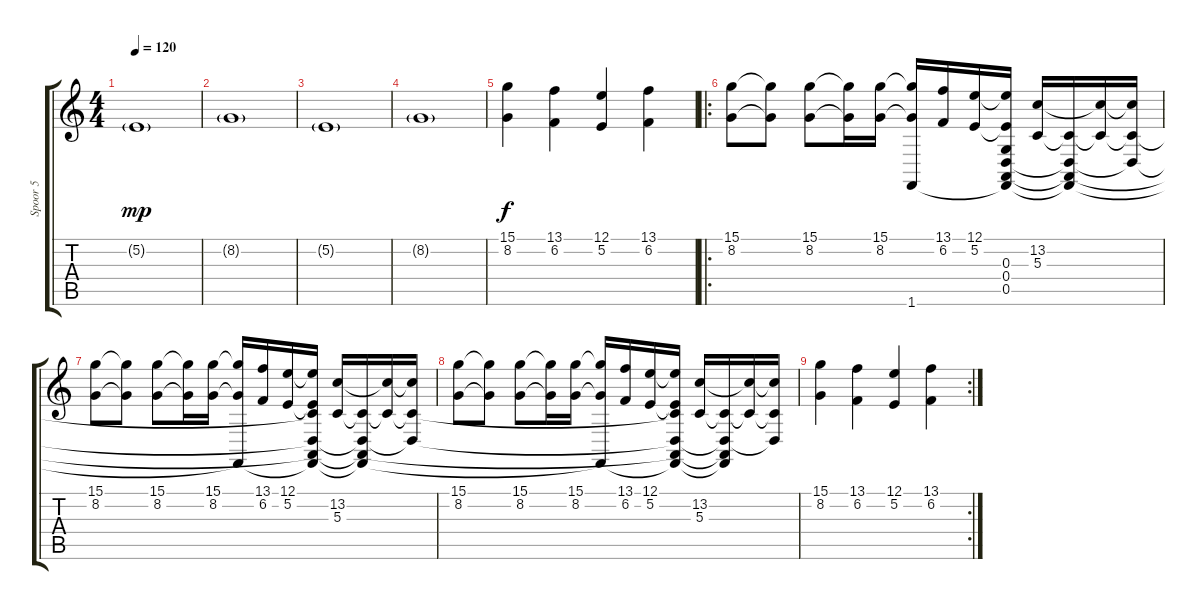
\track ("Spoor 5" "Spoor 5") {instrument lead2sawtooth}
\staff {score tabs}
\tuning (E4 B3 G3 D3 A2 E2) {hide}
\ts (4 4)
\tempo 120
\clef g2
\ks c
5.2{g}.1{dy mp} |
8.2{g}.1 |
5.2{g}.1 |
8.2{g}.1 |
(15.1 8.2).4{dy f} (13.1 6.2).4 (12.1 5.2).4 (13.1 6.2).4 |
\ro
(15.1 8.2).8 (15.1{t} 8.2{t}).8 (15.1 8.2).8 (15.1{t} 8.2{t}).16 (15.1 8.2).16 (15.1{t} 8.2{t} 1.6).16 (13.1 6.2).16 (12.1 5.2).16 (12.1{t} 5.2{t} 0.3 0.4 0.5 1.6{t}).16 (13.2 5.3).16 (5.3{t} 0.4{t} 0.5{t} 1.6{t}).16 (13.2{t} 5.3{t}).16 (13.2{t} 5.3{t} 0.4{t}).16 |
(15.1 8.2).8 (15.1{t} 8.2{t}).8 (15.1 8.2).8 (15.1{t} 8.2{t}).16 (15.1 8.2).16 (15.1{t} 8.2{t} 1.6{t}).16 (13.1 6.2).16 (12.1 5.2).16 (12.1{t} 5.2{t} 5.3{t} 0.4{t} 0.5{t} 1.6{t}).16 (13.2 5.3).16 (5.3{t} 0.4{t} 0.5{t} 1.6{t}).16 (13.2{t} 5.3{t}).16 (13.2{t} 5.3{t} 0.4{t}).16 |
(15.1 8.2).8 (15.1{t} 8.2{t}).8 (15.1 8.2).8 (15.1{t} 8.2{t}).16 (15.1 8.2).16 (15.1{t} 8.2{t} 1.6{t}).16 (13.1 6.2).16 (12.1 5.2).16 (12.1{t} 5.2{t} 5.3{t} 0.4{t} 0.5{t} 1.6{t}).16 (13.2 5.3).16 (5.3{t} 0.4{t} 0.5{t} 1.6{t}).16 (13.2{t} 5.3{t}).16 (13.2{t} 5.3{t} 0.4{t}).16 |
\rc 2
(15.1 8.2).4 (13.1 6.2).4 (12.1 5.2).4 (13.1 6.2).4
